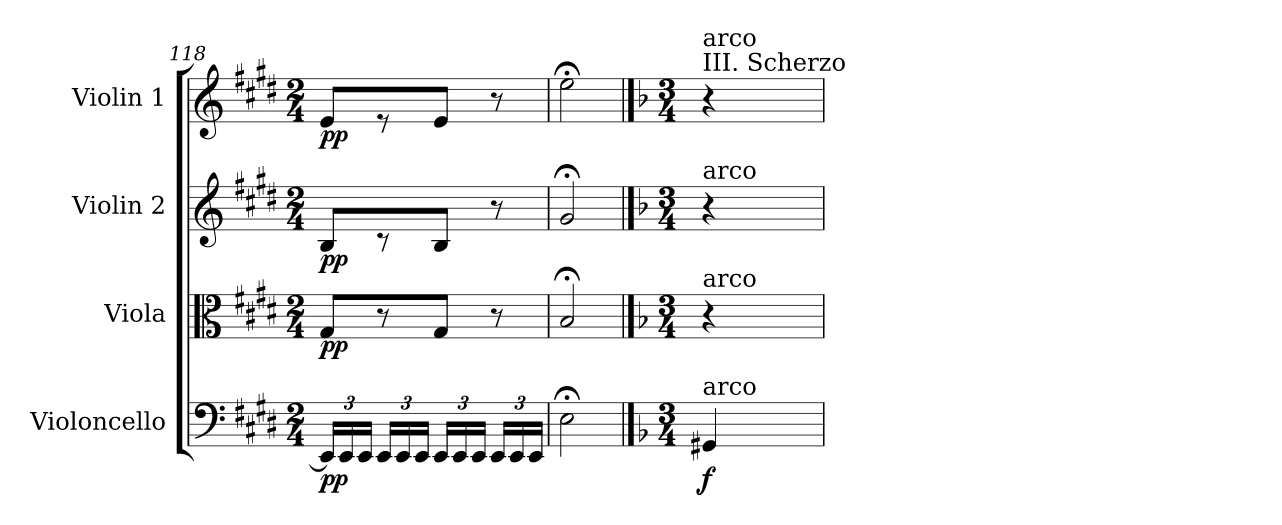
**kern	**dynam	**kern	**dynam	**kern	**dynam	**kern	**dynam
*part4	*part4	*part3	*part3	*part2	*part2	*part1	*part1
*staff4	*staff4	*staff3	*staff3	*staff2	*staff2	*staff1	*staff1
*I"Violoncello	*	*I"Viola	*	*I"Violin 2	*	*I"Violin 1	*
*I'Vc	*	*I'Vla	*	*I'Vln	*	*I'Vln	*
*clefF4	*	*clefC3	*	*clefG2	*	*clefG2	*
*k[f#c#g#d#]	*	*k[f#c#g#d#]	*	*k[f#c#g#d#]	*	*k[f#c#g#d#]	*
*M2/4	*	*M2/4	*	*M2/4	*	*M2/4	*
*Xbrackettup	*	*	*	*	*	*	*
=118	=118	=118	=118	=118	=118	=118	=118
!	!LO:DY:b	!	!LO:DY:b	!	!LO:DY:b	!	!LO:DY:b
24EE/LL]	pp	8G#/L	pp	8B/L	pp	8e/L	pp
24EE/	.	.	.	.	.	.	.
24EE/JJ	.	.	.	.	.	.	.
24EE/LL	.	8r	.	8r	.	8r	.
24EE/	.	.	.	.	.	.	.
24EE/JJ	.	.	.	.	.	.	.
24EE/LL	.	8G#/J	.	8B/J	.	8e/J	.
24EE/	.	.	.	.	.	.	.
24EE/JJ	.	.	.	.	.	.	.
24EE/LL	.	8r	.	8r	.	8r	.
24EE/	.	.	.	.	.	.	.
24EE/JJ	.	.	.	.	.	.	.
=119	=119	=119	=119	=119	=119	=119	=119
2E;<\	.	2B;</	.	2g#;</	.	2ee;<\	.
!!LO:PB:g=z
==	==	==	==	==	==	==	==
*k[b-]	*	*k[b-]	*	*k[b-]	*	*k[b-]	*
*M3/4	*	*M3/4	*	*M3/4	*	*M3/4	*
!	!	!	!	!	!	!LO:TX:a:t=III. Scherzo	!
!	!	!	!	!	!	!LO:TX:a:t=arco	!
!	!	!	!	!LO:TX:a:t=arco	!	!	!
!	!	!LO:TX:a:t=arco	!	!	!	!	!
!LO:TX:a:t=arco	!	!	!	!	!	!	!
!	!LO:DY:b	!	!	!	!	!	!
4GG#X/	f	4r	.	4r	.	4r	.
=	=	=	=	=	=	=	=
*-	*-	*-	*-	*-	*-	*-	*-
